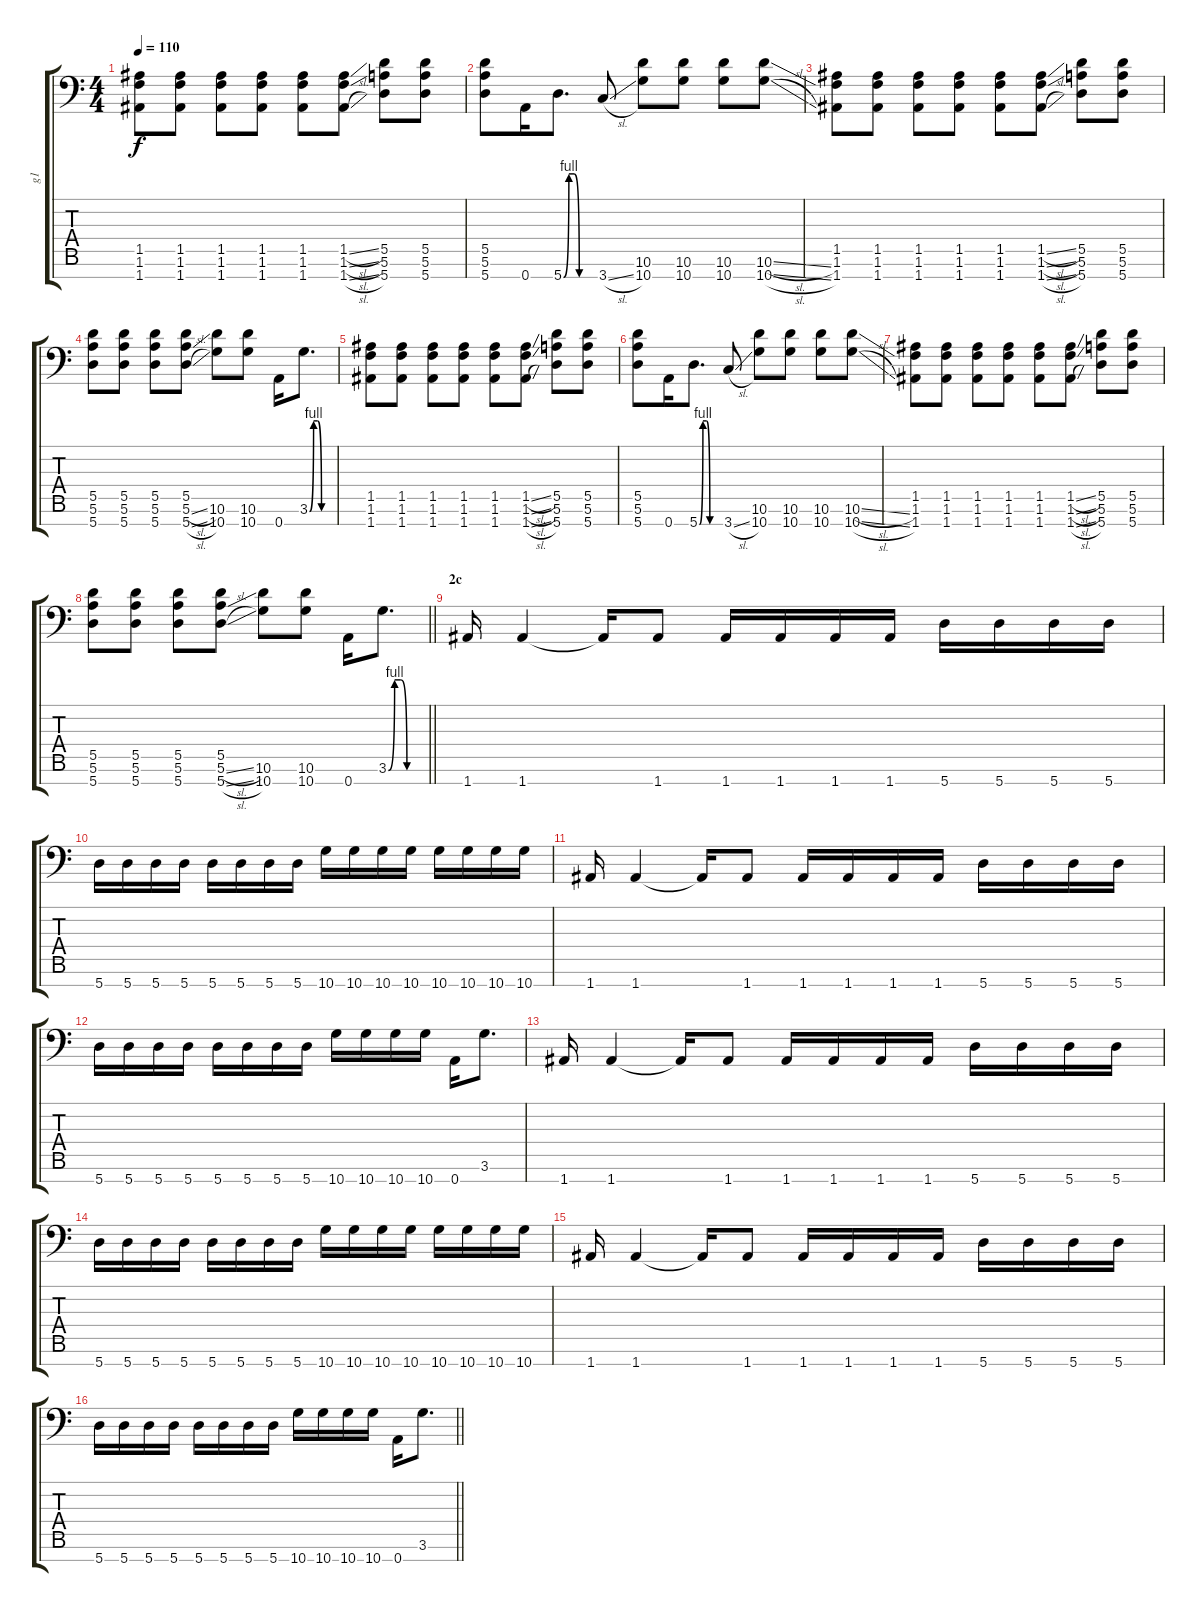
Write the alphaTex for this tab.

\track ("g1" "g1") {instrument overdrivenguitar}
\staff {score tabs}
\tuning (E4 B3 G3 D3 A2 E2 A1) {hide}
\ts (4 4)
\tempo 110
\clef f4
\ks c
(1.5 1.6 1.7).8{dy f} (1.5 1.6 1.7).8 (1.5 1.6 1.7).8 (1.5 1.6 1.7).8 (1.5 1.6 1.7).8 (1.5{sl} 1.6{sl} 1.7{sl}).8 (5.5 5.6 5.7).8 (5.5 5.6 5.7).8 |
(5.5 5.6 5.7).8 0.7.16 5.7{be (custom 0 0 10 4 20 4 30 0 60 0)}.8{d} 3.7{sl}.8 (10.6 10.7).8 (10.6 10.7).8 (10.6 10.7).8 (10.6{sl} 10.7{sl}).8 |
(1.5 1.6 1.7).8 (1.5 1.6 1.7).8 (1.5 1.6 1.7).8 (1.5 1.6 1.7).8 (1.5 1.6 1.7).8 (1.5{sl} 1.6{sl} 1.7{sl}).8 (5.5 5.6 5.7).8 (5.5 5.6 5.7).8 |
(5.5 5.6 5.7).8 (5.5 5.6 5.7).8 (5.5 5.6 5.7).8 (5.5 5.6{sl} 5.7{sl}).8 (10.6 10.7).8 (10.6 10.7).8 0.7.16 3.6{be (custom 0 0 10 4 20 4 30 0 60 0)}.8{d} |
(1.5 1.6 1.7).8 (1.5 1.6 1.7).8 (1.5 1.6 1.7).8 (1.5 1.6 1.7).8 (1.5 1.6 1.7).8 (1.5{sl} 1.6{sl} 1.7{sl}).8 (5.5 5.6 5.7).8 (5.5 5.6 5.7).8 |
(5.5 5.6 5.7).8 0.7.16 5.7{be (custom 0 0 10 4 20 4 30 0 60 0)}.8{d} 3.7{sl}.8 (10.6 10.7).8 (10.6 10.7).8 (10.6 10.7).8 (10.6{sl} 10.7{sl}).8 |
(1.5 1.6 1.7).8 (1.5 1.6 1.7).8 (1.5 1.6 1.7).8 (1.5 1.6 1.7).8 (1.5 1.6 1.7).8 (1.5{sl} 1.6{sl} 1.7{sl}).8 (5.5 5.6 5.7).8 (5.5 5.6 5.7).8 |
\barLineRight lightlight
(5.5 5.6 5.7).8 (5.5 5.6 5.7).8 (5.5 5.6 5.7).8 (5.5 5.6{sl} 5.7{sl}).8 (10.6 10.7).8 (10.6 10.7).8 0.7.16 3.6{be (custom 0 0 10 4 20 4 30 0 60 0)}.8{d} |
\section ("" "2c")
1.7.16 1.7.4 1.7{t}.16 1.7.8 1.7.16 1.7.16 1.7.16 1.7.16 5.7.16 5.7.16 5.7.16 5.7.16 |
5.7.16 5.7.16 5.7.16 5.7.16 5.7.16 5.7.16 5.7.16 5.7.16 10.7.16 10.7.16 10.7.16 10.7.16 10.7.16 10.7.16 10.7.16 10.7.16 |
1.7.16 1.7.4 1.7{t}.16 1.7.8 1.7.16 1.7.16 1.7.16 1.7.16 5.7.16 5.7.16 5.7.16 5.7.16 |
5.7.16 5.7.16 5.7.16 5.7.16 5.7.16 5.7.16 5.7.16 5.7.16 10.7.16 10.7.16 10.7.16 10.7.16 0.7.16 3.6.8{d} |
1.7.16 1.7.4 1.7{t}.16 1.7.8 1.7.16 1.7.16 1.7.16 1.7.16 5.7.16 5.7.16 5.7.16 5.7.16 |
5.7.16 5.7.16 5.7.16 5.7.16 5.7.16 5.7.16 5.7.16 5.7.16 10.7.16 10.7.16 10.7.16 10.7.16 10.7.16 10.7.16 10.7.16 10.7.16 |
1.7.16 1.7.4 1.7{t}.16 1.7.8 1.7.16 1.7.16 1.7.16 1.7.16 5.7.16 5.7.16 5.7.16 5.7.16 |
\barLineRight lightlight
5.7.16 5.7.16 5.7.16 5.7.16 5.7.16 5.7.16 5.7.16 5.7.16 10.7.16 10.7.16 10.7.16 10.7.16 0.7.16 3.6.8{d}
